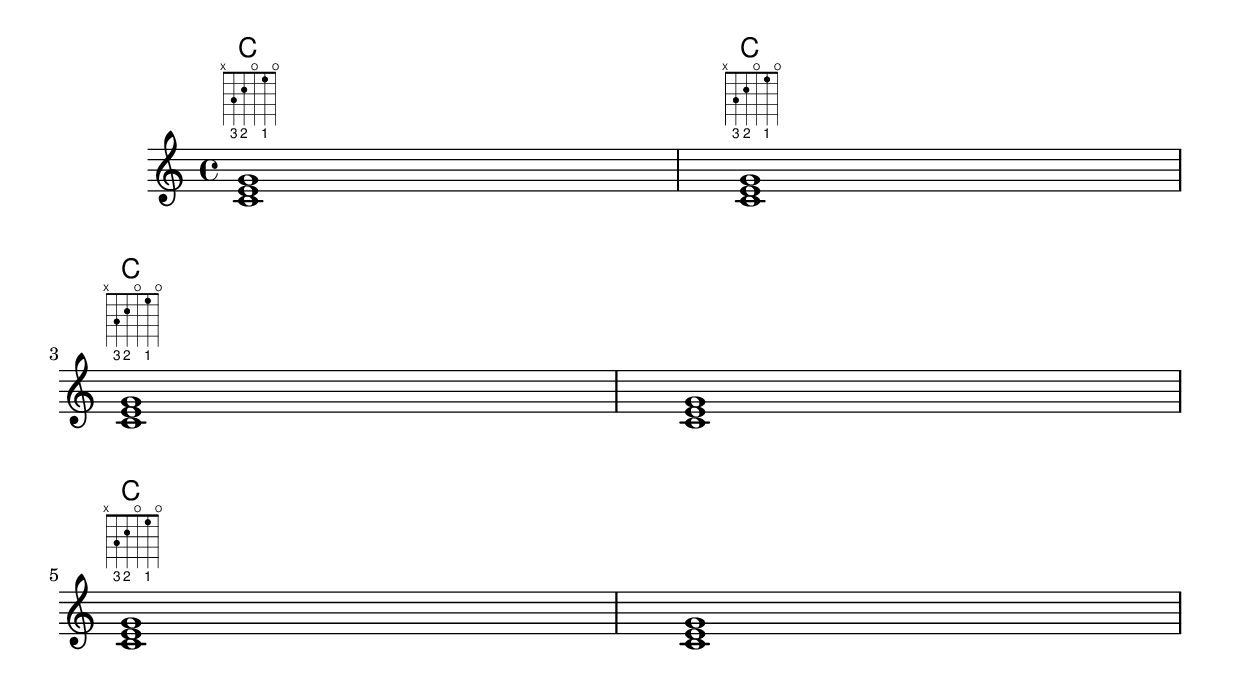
\version "2.13.0"

\header {
  lsrtags = "fretted-strings"
  texidoc = "FretBoards can be set to display only when the chord changes
or at the beginning of a new line."
  doctitle = "chordChanges for FretBoards"
}

\include "predefined-guitar-fretboards.ly"

myChords = \chordmode {
  c1 c1 \break
  \set chordChanges = ##t
  c1 c1 \break
  c1 c1 \break
}

<<
  \new ChordNames { \myChords }
  \new FretBoards { \myChords }
  \new Staff { \myChords }
>>
